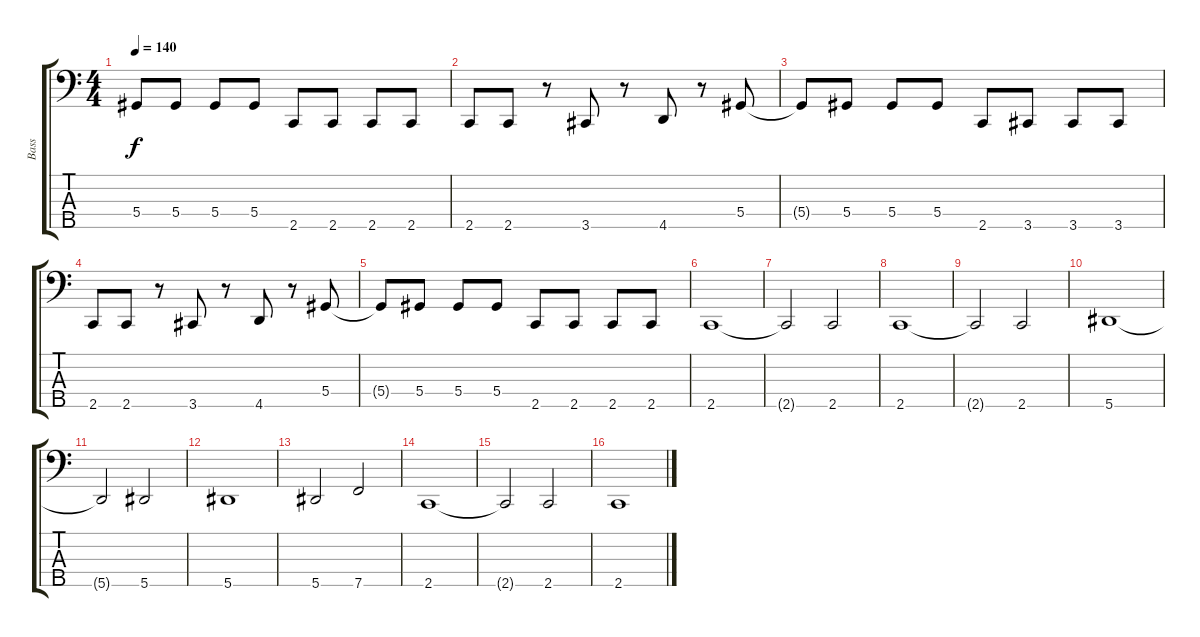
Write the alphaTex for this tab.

\track ("Bass" "Bass") {instrument electricbassfinger}
\staff {score tabs}
\tuning (Gb2 Db2 Ab1 Eb1 Bb0) {hide}
\ts (4 4)
\tempo 140
\clef f4
\ks c
5.4{t}.8{dy f} 5.4.8 5.4.8 5.4.8 2.5.8 2.5.8 2.5.8 2.5.8 |
2.5.8 2.5.8 r.8 3.5.8 r.8 4.5.8 r.8 5.4.8 |
5.4{t}.8 5.4.8 5.4.8 5.4.8 2.5.8 3.5.8 3.5.8 3.5.8 |
2.5.8 2.5.8 r.8 3.5.8 r.8 4.5.8 r.8 5.4.8 |
5.4{t}.8 5.4.8 5.4.8 5.4.8 2.5.8 2.5.8 2.5.8 2.5.8 |
2.5.1 |
2.5{t}.2 2.5.2 |
2.5.1 |
2.5{t}.2 2.5.2 |
5.5.1 |
5.5{t}.2 5.5.2 |
5.5.1 |
5.5.2 7.5.2 |
2.5.1 |
2.5{t}.2 2.5.2 |
2.5.1
